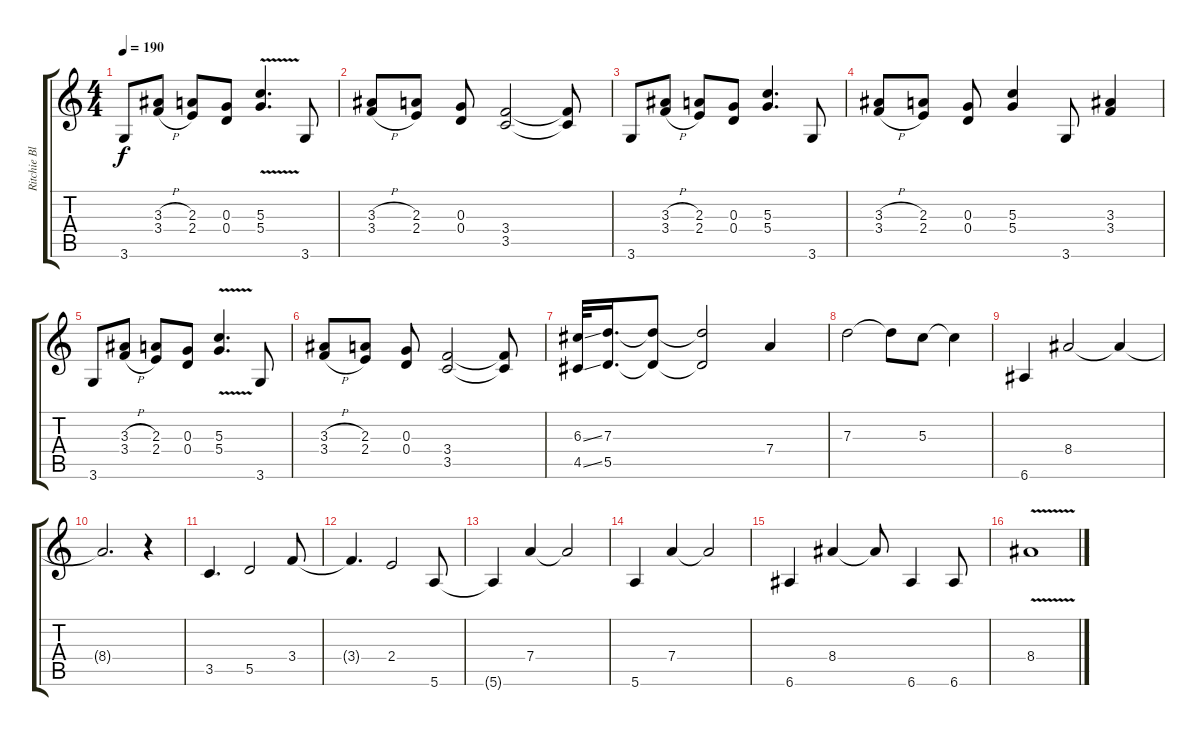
\track ("Ritchie Blackmore" "Ritchie Bl") {instrument overdrivenguitar}
\staff {score tabs}
\tuning (E4 B3 G3 D3 A2 E2) {hide}
\ts (4 4)
\tempo 190
\clef g2
\ks c
3.6.8{dy f} (3.3{h} 3.4{h}).8 (2.3 2.4).8 (0.3 0.4).8 (5.3{v} 5.4{v}).4{d} 3.6.8 |
(3.3{h} 3.4{h}).8 (2.3 2.4).8 (0.3 0.4).8 (3.4 3.5).2 (3.4{t} 3.5{t}).8 |
3.6.8 (3.3{h} 3.4{h}).8 (2.3 2.4).8 (0.3 0.4).8 (5.3 5.4).4{d} 3.6.8 |
(3.3{h} 3.4{h}).8 (2.3 2.4).8 (0.3 0.4).8 (5.3 5.4).4 3.6.8 (3.3 3.4).4 |
3.6.8 (3.3{h} 3.4{h}).8 (2.3 2.4).8 (0.3 0.4).8 (5.3{v} 5.4{v}).4{d} 3.6.8 |
(3.3{h} 3.4{h}).8 (2.3 2.4).8 (0.3 0.4).8 (3.4 3.5).2 (3.4{t} 3.5{t}).8 |
(6.3{ss} 4.5{ss}).32 (7.3 5.5).16{d} (7.3{t} 5.5{t}).8 (7.3{t} 5.5{t}).2 7.4.4 |
7.3.2 7.3{t}.8 5.3.8 5.3{t}.4 |
6.6.4 8.4.2 8.4{t}.4 |
8.4{t}.2{d} r.4 |
3.5.4{d} 5.5.2 3.4.8 |
3.4{t}.4{d} 2.4.2 5.6.8 |
5.6{t}.4 7.4.4 7.4{t}.2 |
5.6.4 7.4.4 7.4{t}.2 |
6.6.4 8.4.4 8.4{t}.8 6.6.4 6.6.8 |
8.4{v}.1
